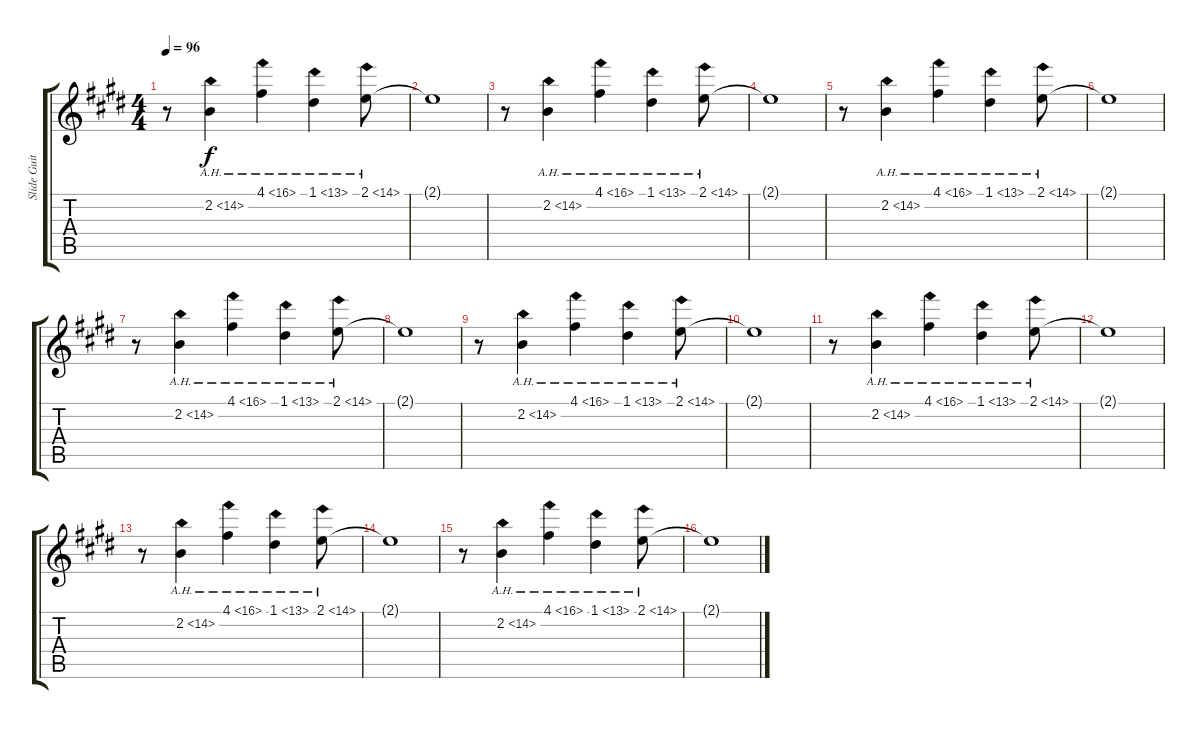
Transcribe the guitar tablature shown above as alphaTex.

\track ("Slide Guitar (Duane)" "Slide Guit") {instrument electricguitarjazz}
\staff {score tabs}
\tuning (D4 A3 Gb3 D3 A2 D2) {hide}
\ts (4 4)
\tempo 96
\clef g2
\ks e
r.8{dy f} 2.2{ah 12}.4 4.1{ah 12}.4 1.1{ah 12}.4 2.1{ah 12}.8 |
2.1{t}.1 |
r.8 2.2{ah 12}.4 4.1{ah 12}.4 1.1{ah 12}.4 2.1{ah 12}.8 |
2.1{t}.1 |
r.8 2.2{ah 12}.4 4.1{ah 12}.4 1.1{ah 12}.4 2.1{ah 12}.8 |
2.1{t}.1 |
r.8 2.2{ah 12}.4 4.1{ah 12}.4 1.1{ah 12}.4 2.1{ah 12}.8 |
2.1{t}.1 |
r.8 2.2{ah 12}.4 4.1{ah 12}.4 1.1{ah 12}.4 2.1{ah 12}.8 |
2.1{t}.1 |
r.8 2.2{ah 12}.4 4.1{ah 12}.4 1.1{ah 12}.4 2.1{ah 12}.8 |
2.1{t}.1 |
r.8 2.2{ah 12}.4 4.1{ah 12}.4 1.1{ah 12}.4 2.1{ah 12}.8 |
2.1{t}.1 |
r.8 2.2{ah 12}.4 4.1{ah 12}.4 1.1{ah 12}.4 2.1{ah 12}.8 |
2.1{t}.1
